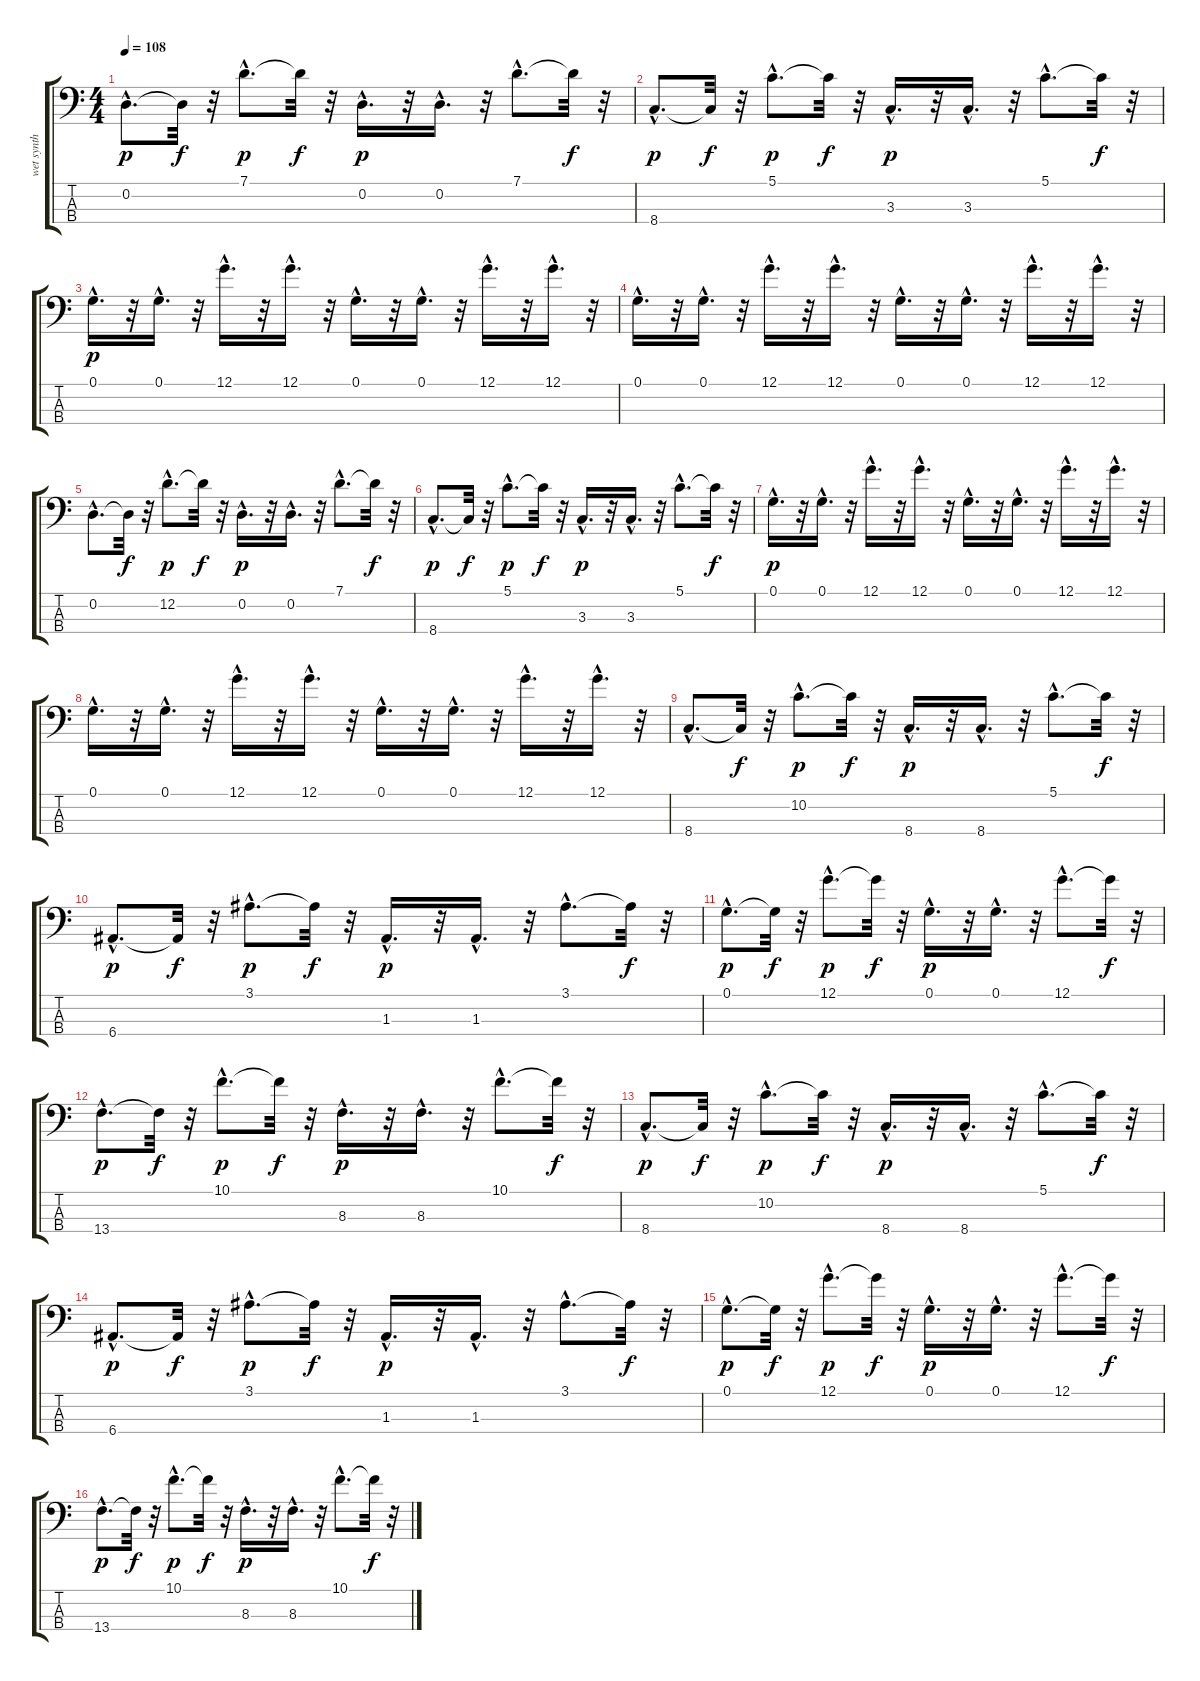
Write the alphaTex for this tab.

\track ("wet synth bass      " "wet synth ") {instrument synthbass2}
\staff {score tabs}
\tuning (G2 D2 A1 E1) {hide}
\ts (4 4)
\tempo 108
\clef f4
\ks c
0.2{hac}.8{d dy p} 0.2{t}.32{dy f} r.32 7.1{hac}.8{d dy p} 7.1{t}.32{dy f} r.32 0.2{hac}.16{d dy p} r.32 0.2{hac}.16{d} r.32 7.1{hac}.8{d} 7.1{t}.32{dy f} r.32 |
8.4{hac}.8{d dy p} 8.4{t}.32{dy f} r.32 5.1{hac}.8{d dy p} 5.1{t}.32{dy f} r.32 3.3{hac}.16{d dy p} r.32 3.3{hac}.16{d} r.32 5.1{hac}.8{d} 5.1{t}.32{dy f} r.32 |
0.1{hac}.16{d dy p} r.32 0.1{hac}.16{d} r.32 12.1{hac}.16{d} r.32 12.1{hac}.16{d} r.32 0.1{hac}.16{d} r.32 0.1{hac}.16{d} r.32 12.1{hac}.16{d} r.32 12.1{hac}.16{d} r.32 |
0.1{hac}.16{d} r.32 0.1{hac}.16{d} r.32 12.1{hac}.16{d} r.32 12.1{hac}.16{d} r.32 0.1{hac}.16{d} r.32 0.1{hac}.16{d} r.32 12.1{hac}.16{d} r.32 12.1{hac}.16{d} r.32 |
0.2{hac}.8{d} 0.2{t}.32{dy f} r.32 12.2{hac}.8{d dy p} 12.2{t}.32{dy f} r.32 0.2{hac}.16{d dy p} r.32 0.2{hac}.16{d} r.32 7.1{hac}.8{d} 7.1{t}.32{dy f} r.32 |
8.4{hac}.8{d dy p} 8.4{t}.32{dy f} r.32 5.1{hac}.8{d dy p} 5.1{t}.32{dy f} r.32 3.3{hac}.16{d dy p} r.32 3.3{hac}.16{d} r.32 5.1{hac}.8{d} 5.1{t}.32{dy f} r.32 |
0.1{hac}.16{d dy p} r.32 0.1{hac}.16{d} r.32 12.1{hac}.16{d} r.32 12.1{hac}.16{d} r.32 0.1{hac}.16{d} r.32 0.1{hac}.16{d} r.32 12.1{hac}.16{d} r.32 12.1{hac}.16{d} r.32 |
0.1{hac}.16{d} r.32 0.1{hac}.16{d} r.32 12.1{hac}.16{d} r.32 12.1{hac}.16{d} r.32 0.1{hac}.16{d} r.32 0.1{hac}.16{d} r.32 12.1{hac}.16{d} r.32 12.1{hac}.16{d} r.32 |
8.4{hac}.8{d} 8.4{t}.32{dy f} r.32 10.2{hac}.8{d dy p} 10.2{t}.32{dy f} r.32 8.4{hac}.16{d dy p} r.32 8.4{hac}.16{d} r.32 5.1{hac}.8{d} 5.1{t}.32{dy f} r.32 |
6.4{hac}.8{d dy p} 6.4{t}.32{dy f} r.32 3.1{hac}.8{d dy p} 3.1{t}.32{dy f} r.32 1.3{hac}.16{d dy p} r.32 1.3{hac}.16{d} r.32 3.1{hac}.8{d} 3.1{t}.32{dy f} r.32 |
0.1{hac}.8{d dy p} 0.1{t}.32{dy f} r.32 12.1{hac}.8{d dy p} 12.1{t}.32{dy f} r.32 0.1{hac}.16{d dy p} r.32 0.1{hac}.16{d} r.32 12.1{hac}.8{d} 12.1{t}.32{dy f} r.32 |
13.4{hac}.8{d dy p} 13.4{t}.32{dy f} r.32 10.1{hac}.8{d dy p} 10.1{t}.32{dy f} r.32 8.3{hac}.16{d dy p} r.32 8.3{hac}.16{d} r.32 10.1{hac}.8{d} 10.1{t}.32{dy f} r.32 |
8.4{hac}.8{d dy p} 8.4{t}.32{dy f} r.32 10.2{hac}.8{d dy p} 10.2{t}.32{dy f} r.32 8.4{hac}.16{d dy p} r.32 8.4{hac}.16{d} r.32 5.1{hac}.8{d} 5.1{t}.32{dy f} r.32 |
6.4{hac}.8{d dy p} 6.4{t}.32{dy f} r.32 3.1{hac}.8{d dy p} 3.1{t}.32{dy f} r.32 1.3{hac}.16{d dy p} r.32 1.3{hac}.16{d} r.32 3.1{hac}.8{d} 3.1{t}.32{dy f} r.32 |
0.1{hac}.8{d dy p} 0.1{t}.32{dy f} r.32 12.1{hac}.8{d dy p} 12.1{t}.32{dy f} r.32 0.1{hac}.16{d dy p} r.32 0.1{hac}.16{d} r.32 12.1{hac}.8{d} 12.1{t}.32{dy f} r.32 |
13.4{hac}.8{d dy p} 13.4{t}.32{dy f} r.32 10.1{hac}.8{d dy p} 10.1{t}.32{dy f} r.32 8.3{hac}.16{d dy p} r.32 8.3{hac}.16{d} r.32 10.1{hac}.8{d} 10.1{t}.32{dy f} r.32
